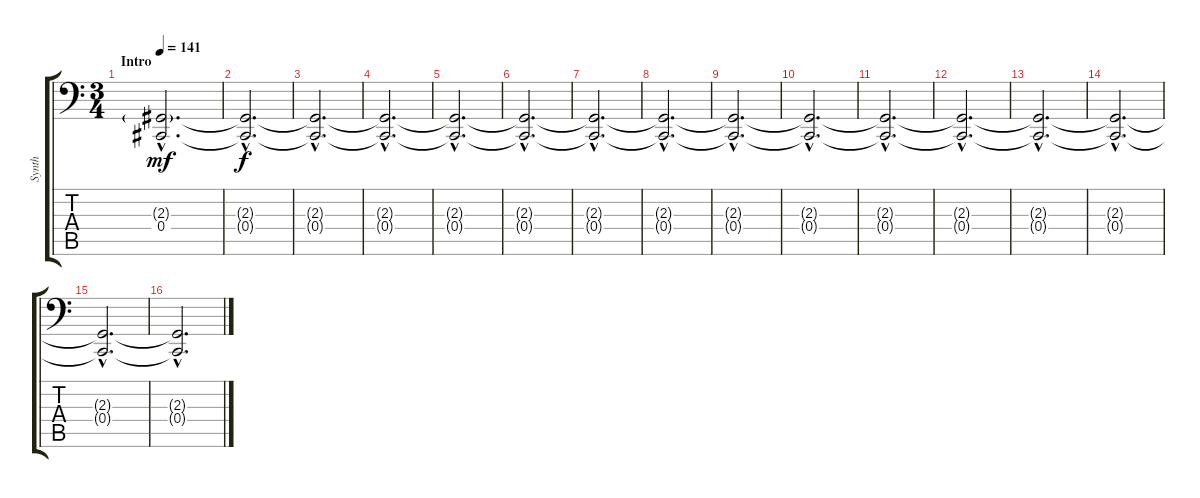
\track ("Synth" "Synth") {instrument synthstrings1}
\staff {score tabs}
\tuning (Eb3 Bb2 Gb2 Db2 Ab1 Eb1) {hide}
\ts (3 4)
\section ("" "Intro")
\tempo 141
\clef f4
\ks c
(2.3{g hac} 0.4{hac}).2{d dy mf instrument synthstrings1} |
(2.3{hac t} 0.4{hac t}).2{d dy f} |
(2.3{hac t} 0.4{hac t}).2{d} |
(2.3{hac t} 0.4{hac t}).2{d} |
(2.3{hac t} 0.4{hac t}).2{d} |
(2.3{hac t} 0.4{hac t}).2{d} |
(2.3{hac t} 0.4{hac t}).2{d} |
(2.3{hac t} 0.4{hac t}).2{d} |
(2.3{hac t} 0.4{hac t}).2{d} |
(2.3{hac t} 0.4{hac t}).2{d} |
(2.3{hac t} 0.4{hac t}).2{d} |
(2.3{hac t} 0.4{hac t}).2{d} |
(2.3{hac t} 0.4{hac t}).2{d} |
(2.3{hac t} 0.4{hac t}).2{d} |
(2.3{hac t} 0.4{hac t}).2{d} |
(2.3{hac t} 0.4{hac t}).2{d}
